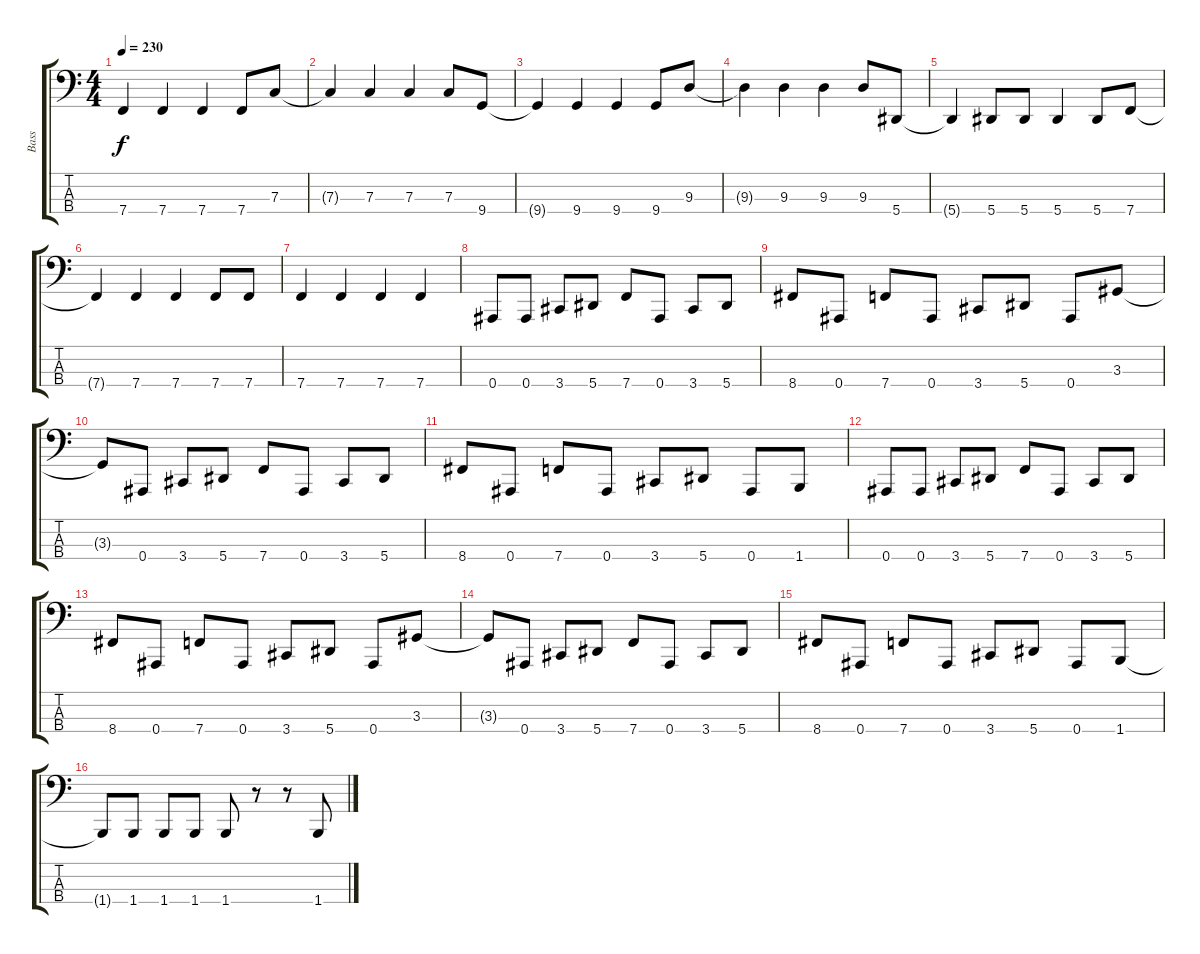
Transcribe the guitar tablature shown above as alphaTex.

\track ("Bass" "Bass") {instrument electricbasspick}
\staff {score tabs}
\tuning (Eb2 Bb1 F1 Bb0) {hide}
\ts (4 4)
\tempo 230
\clef f4
\ks c
7.4{t}.4{dy f} 7.4.4 7.4.4 7.4.8 7.3.8 |
7.3{t}.4 7.3.4 7.3.4 7.3.8 9.4.8 |
9.4{t}.4 9.4.4 9.4.4 9.4.8 9.3.8 |
9.3{t}.4 9.3.4 9.3.4 9.3.8 5.4.8 |
5.4{t}.4 5.4.8 5.4.8 5.4.4 5.4.8 7.4.8 |
7.4{t}.4 7.4.4 7.4.4 7.4.8 7.4.8 |
7.4.4 7.4.4 7.4.4 7.4.4 |
0.4.8 0.4.8 3.4.8 5.4.8 7.4.8 0.4.8 3.4.8 5.4.8 |
8.4.8 0.4.8 7.4.8 0.4.8 3.4.8 5.4.8 0.4.8 3.3.8 |
3.3{t}.8 0.4.8 3.4.8 5.4.8 7.4.8 0.4.8 3.4.8 5.4.8 |
8.4.8 0.4.8 7.4.8 0.4.8 3.4.8 5.4.8 0.4.8 1.4.8 |
0.4.8 0.4.8 3.4.8 5.4.8 7.4.8 0.4.8 3.4.8 5.4.8 |
8.4.8 0.4.8 7.4.8 0.4.8 3.4.8 5.4.8 0.4.8 3.3.8 |
3.3{t}.8 0.4.8 3.4.8 5.4.8 7.4.8 0.4.8 3.4.8 5.4.8 |
8.4.8 0.4.8 7.4.8 0.4.8 3.4.8 5.4.8 0.4.8 1.4.8 |
1.4{t}.8 1.4.8 1.4.8 1.4.8 1.4.8 r.8 r.8 1.4.8
